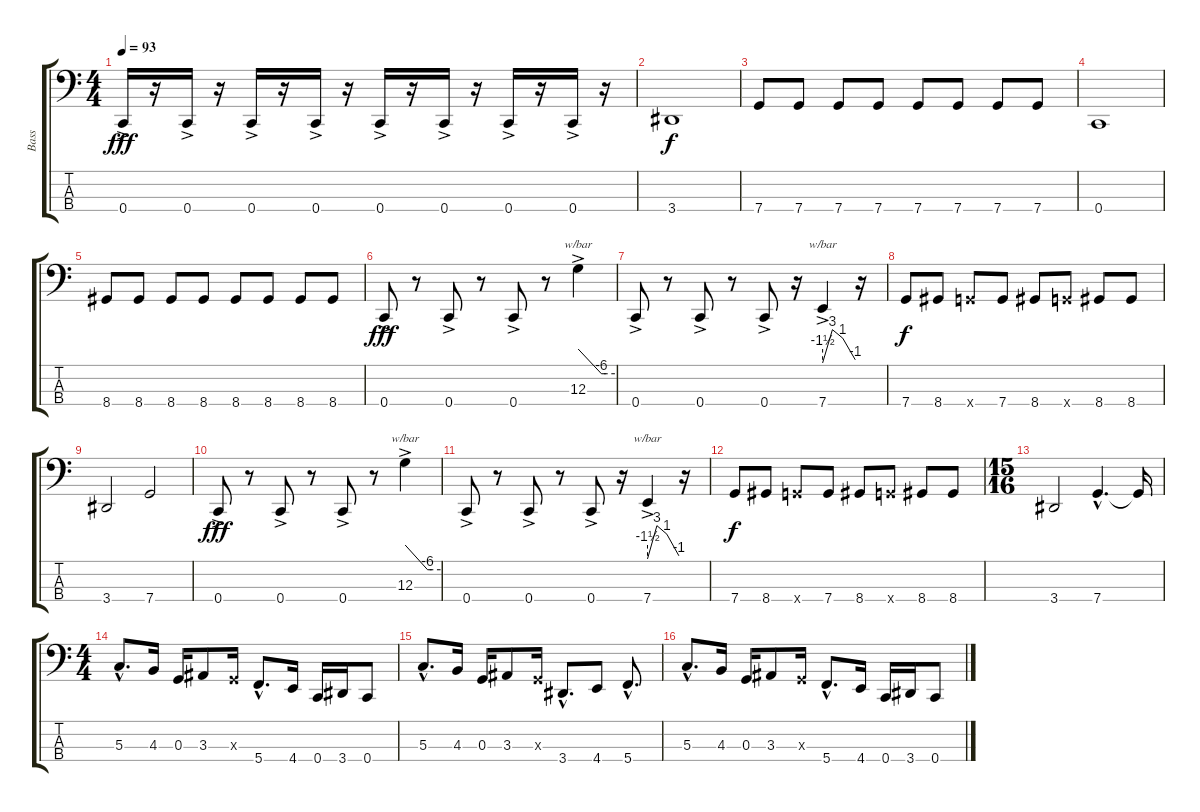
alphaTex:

\track ("Bass" "Bass") {instrument electricbassfinger}
\staff {score tabs}
\tuning (F2 C2 G1 C1) {hide}
\ts (4 4)
\tempo 93
\clef f4
\ks c
0.4{ac}.16{dy fff} r.16 0.4{ac}.16 r.16 0.4{ac}.16 r.16 0.4{ac}.16 r.16 0.4{ac}.16 r.16 0.4{ac}.16 r.16 0.4{ac}.16 r.16 0.4{ac}.16 r.16 |
3.4.1{dy f} |
7.4.8 7.4.8 7.4.8 7.4.8 7.4.8 7.4.8 7.4.8 7.4.8 |
0.4.1 |
8.4.8 8.4.8 8.4.8 8.4.8 8.4.8 8.4.8 8.4.8 8.4.8 |
0.4{ac}.8{dy fff} r.8 0.4{ac}.8 r.8 0.4{ac}.8 r.8 12.3{ac}.4{tbe (custom default 0 0 38 -24 45 -24 60 -24)} |
0.4{ac}.8 r.8 0.4{ac}.8 r.8 0.4{ac}.8 r.16 7.4{ac}.4{tbe (custom default 0 -6 18 12 37 4 60 -4)} r.16 |
7.4.8{dy f} 8.4.8 7.4{x}.8 7.4.8 8.4.8 7.4{x}.8 8.4.8 8.4.8 |
3.4.2 7.4.2 |
0.4{ac}.8{dy fff} r.8 0.4{ac}.8 r.8 0.4{ac}.8 r.8 12.3{ac}.4{tbe (custom default 0 0 38 -24 45 -24 60 -24)} |
0.4{ac}.8 r.8 0.4{ac}.8 r.8 0.4{ac}.8 r.16 7.4{ac}.4{tbe (custom default 0 -6 18 12 37 4 60 -4)} r.16 |
7.4.8{dy f} 8.4.8 7.4{x}.8 7.4.8 8.4.8 7.4{x}.8 8.4.8 8.4.8 |
\ts (15 16)
3.4.2 7.4{hac}.4{d} 7.4{t}.16 |
\ts (4 4)
5.3{hac}.8{d} 4.3.16 0.3.16 3.3.8 0.3{x}.16 5.4{hac}.8{d} 4.4.16 0.4.16 3.4.16 0.4.8 |
5.3{hac}.8{d} 4.3.16 0.3.16 3.3.8 0.3{x}.16 3.4{hac}.8{d} 4.4.8 5.4{hac}.8{d} |
5.3{hac}.8{d} 4.3.16 0.3.16 3.3.8 0.3{x}.16 5.4{hac}.8{d} 4.4.16 0.4.16 3.4.16 0.4.8
